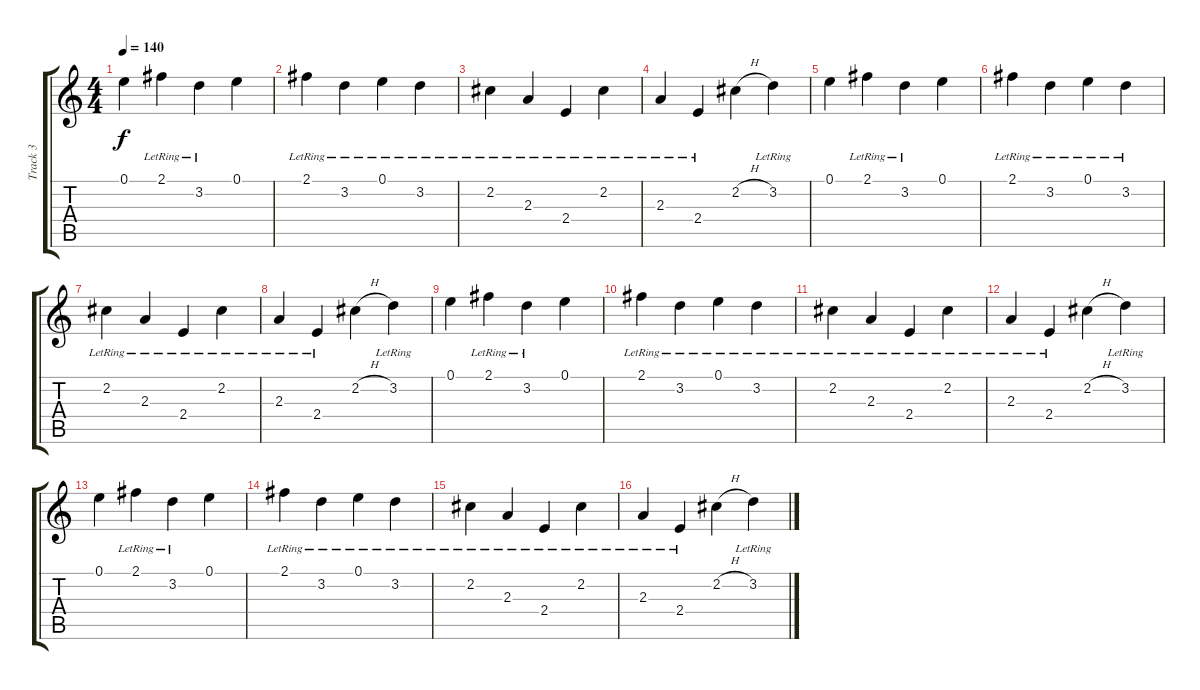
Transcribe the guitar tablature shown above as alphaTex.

\track ("Track 3" "Track 3") {instrument electricguitarclean}
\staff {score tabs}
\tuning (E4 B3 G3 D3 A2 E2) {hide}
\ts (4 4)
\tempo 140
\clef g2
\ks c
0.1.4{dy f} 2.1{lr}.4 3.2{lr}.4 0.1.4 |
2.1{lr}.4 3.2{lr}.4 0.1{lr}.4 3.2{lr}.4 |
2.2{lr}.4 2.3{lr}.4 2.4{lr}.4 2.2{lr}.4 |
2.3{lr}.4 2.4{lr}.4 2.2{h}.4 3.2{lr}.4 |
0.1.4 2.1{lr}.4 3.2{lr}.4 0.1.4 |
2.1{lr}.4 3.2{lr}.4 0.1{lr}.4 3.2{lr}.4 |
2.2{lr}.4 2.3{lr}.4 2.4{lr}.4 2.2{lr}.4 |
2.3{lr}.4 2.4{lr}.4 2.2{h}.4 3.2{lr}.4 |
0.1.4 2.1{lr}.4 3.2{lr}.4 0.1.4 |
2.1{lr}.4 3.2{lr}.4 0.1{lr}.4 3.2{lr}.4 |
2.2{lr}.4 2.3{lr}.4 2.4{lr}.4 2.2{lr}.4 |
2.3{lr}.4 2.4{lr}.4 2.2{h}.4 3.2{lr}.4 |
0.1.4 2.1{lr}.4 3.2{lr}.4 0.1.4 |
2.1{lr}.4 3.2{lr}.4 0.1{lr}.4 3.2{lr}.4 |
2.2{lr}.4 2.3{lr}.4 2.4{lr}.4 2.2{lr}.4 |
2.3{lr}.4 2.4{lr}.4 2.2{h}.4 3.2{lr}.4
